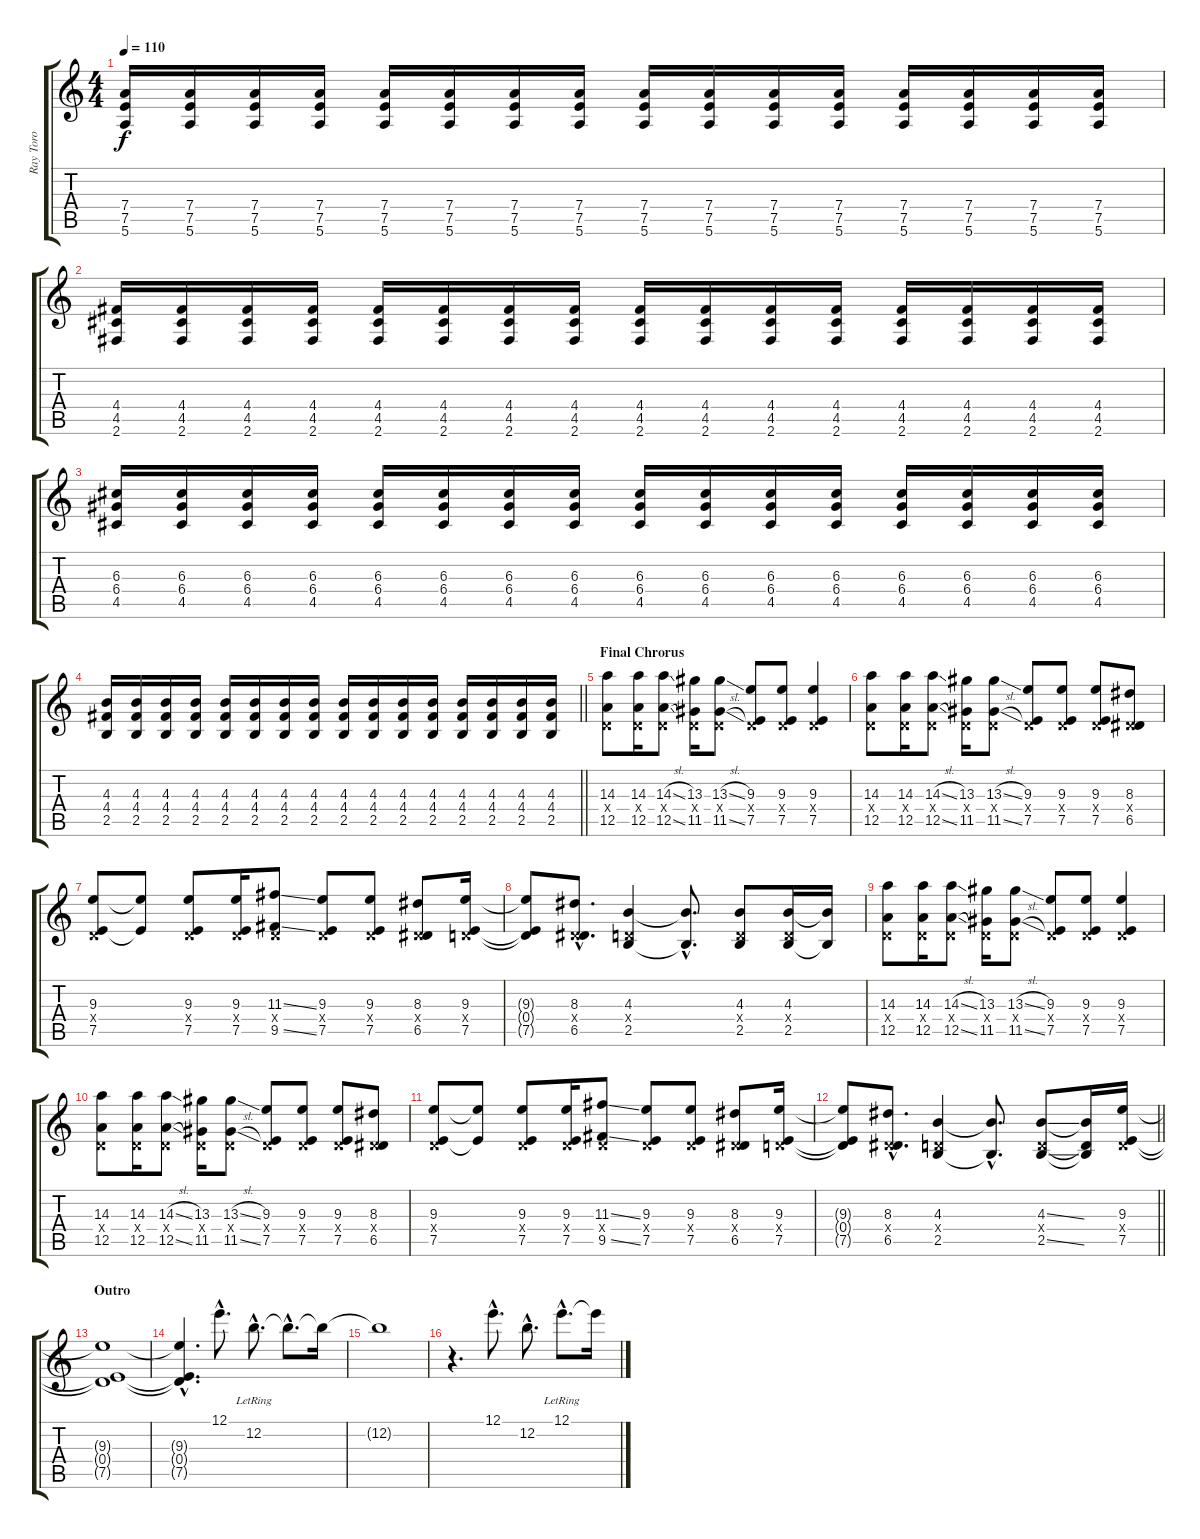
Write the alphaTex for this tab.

\track ("Ray Toro " "Ray Toro ") {instrument electricguitarjazz}
\staff {score tabs}
\tuning (E4 B3 G3 D3 A2 E2) {hide}
\ts (4 4)
\tempo 110
\clef g2
\ks c
(7.4 7.5 5.6).16{dy f} (7.4 7.5 5.6).16 (7.4 7.5 5.6).16 (7.4 7.5 5.6).16 (7.4 7.5 5.6).16 (7.4 7.5 5.6).16 (7.4 7.5 5.6).16 (7.4 7.5 5.6).16 (7.4 7.5 5.6).16 (7.4 7.5 5.6).16 (7.4 7.5 5.6).16 (7.4 7.5 5.6).16 (7.4 7.5 5.6).16 (7.4 7.5 5.6).16 (7.4 7.5 5.6).16 (7.4 7.5 5.6).16 |
(4.4 4.5 2.6).16 (4.4 4.5 2.6).16 (4.4 4.5 2.6).16 (4.4 4.5 2.6).16 (4.4 4.5 2.6).16 (4.4 4.5 2.6).16 (4.4 4.5 2.6).16 (4.4 4.5 2.6).16 (4.4 4.5 2.6).16 (4.4 4.5 2.6).16 (4.4 4.5 2.6).16 (4.4 4.5 2.6).16 (4.4 4.5 2.6).16 (4.4 4.5 2.6).16 (4.4 4.5 2.6).16 (4.4 4.5 2.6).16 |
(6.3 6.4 4.5).16 (6.3 6.4 4.5).16 (6.3 6.4 4.5).16 (6.3 6.4 4.5).16 (6.3 6.4 4.5).16 (6.3 6.4 4.5).16 (6.3 6.4 4.5).16 (6.3 6.4 4.5).16 (6.3 6.4 4.5).16 (6.3 6.4 4.5).16 (6.3 6.4 4.5).16 (6.3 6.4 4.5).16 (6.3 6.4 4.5).16 (6.3 6.4 4.5).16 (6.3 6.4 4.5).16 (6.3 6.4 4.5).16 |
\barLineRight lightlight
(4.3 4.4 2.5).16 (4.3 4.4 2.5).16 (4.3 4.4 2.5).16 (4.3 4.4 2.5).16 (4.3 4.4 2.5).16 (4.3 4.4 2.5).16 (4.3 4.4 2.5).16 (4.3 4.4 2.5).16 (4.3 4.4 2.5).16 (4.3 4.4 2.5).16 (4.3 4.4 2.5).16 (4.3 4.4 2.5).16 (4.3 4.4 2.5).16 (4.3 4.4 2.5).16 (4.3 4.4 2.5).16 (4.3 4.4 2.5).16 |
\section ("" "Final Chrorus")
(14.3 0.4{x} 12.5).8 (14.3 0.4{x} 12.5).16 (14.3{sl} 0.4{x} 12.5{sl}).8 (13.3 0.4{x} 11.5).16 (13.3{sl} 0.4{x} 11.5{sl}).8 (9.3 0.4{x} 7.5).8 (9.3 0.4{x} 7.5).8 (9.3 0.4{x} 7.5).4 |
(14.3 0.4{x} 12.5).8 (14.3 0.4{x} 12.5).16 (14.3{sl} 0.4{x} 12.5{sl}).8 (13.3 0.4{x} 11.5).16 (13.3{sl} 0.4{x} 11.5{sl}).8 (9.3 0.4{x} 7.5).8 (9.3 0.4{x} 7.5).8 (9.3 0.4{x} 7.5).8 (8.3 0.4{x} 6.5).8 |
(9.3 0.4{x} 7.5).8 (9.3{t} 7.5{t}).8 (9.3 0.4{x} 7.5).8 (9.3 0.4{x} 7.5).16 (11.3{ss} 0.4{x} 9.5{ss}).8 (9.3 0.4{x} 7.5).8 (9.3 0.4{x} 7.5).8 (8.3 0.4{x} 6.5).8 (9.3 0.4{x} 7.5).16 |
(9.3{t} 0.4{t} 7.5{t}).8 (8.3{hac} 0.4{hac x} 6.5{hac}).8{d} (4.3 0.4{x} 2.5).4 (4.3{hac t} 2.5{hac t}).8{d} (4.3 0.4{x} 2.5).8 (4.3 0.4{x} 2.5).16 (4.3{t} 2.5{t}).16 |
(14.3 0.4{x} 12.5).8 (14.3 0.4{x} 12.5).16 (14.3{sl} 0.4{x} 12.5{sl}).8 (13.3 0.4{x} 11.5).16 (13.3{sl} 0.4{x} 11.5{sl}).8 (9.3 0.4{x} 7.5).8 (9.3 0.4{x} 7.5).8 (9.3 0.4{x} 7.5).4 |
(14.3 0.4{x} 12.5).8 (14.3 0.4{x} 12.5).16 (14.3{sl} 0.4{x} 12.5{sl}).8 (13.3 0.4{x} 11.5).16 (13.3{sl} 0.4{x} 11.5{sl}).8 (9.3 0.4{x} 7.5).8 (9.3 0.4{x} 7.5).8 (9.3 0.4{x} 7.5).8 (8.3 0.4{x} 6.5).8 |
(9.3 0.4{x} 7.5).8 (9.3{t} 7.5{t}).8 (9.3 0.4{x} 7.5).8 (9.3 0.4{x} 7.5).16 (11.3{ss} 0.4{x} 9.5{ss}).8 (9.3 0.4{x} 7.5).8 (9.3 0.4{x} 7.5).8 (8.3 0.4{x} 6.5).8 (9.3 0.4{x} 7.5).16 |
\barLineRight lightlight
(9.3{t} 0.4{t} 7.5{t}).8 (8.3{hac} 0.4{hac x} 6.5{hac}).8{d} (4.3 0.4{x} 2.5).4 (4.3{hac t} 2.5{hac t}).8{d} (4.3{ss} 0.4{x} 2.5{ss}).8 (4.3{t} 0.4{t} 2.5{t}).16 (9.3 0.4{x} 7.5).16 |
\section ("" "Outro")
(9.3{t} 0.4{t} 7.5{t}).1 |
(9.3{hac t} 0.4{hac t} 7.5{hac t}).4{d} 12.1{hac}.8{d} 12.2{hac lr}.8{d} 12.2{hac t}.8{d} 12.2{t}.16 |
12.2{t}.1 |
r.4{d} 12.1{hac}.8{d} 12.2{hac}.8{d} 12.1{hac lr}.8{d} 12.1{t}.16
